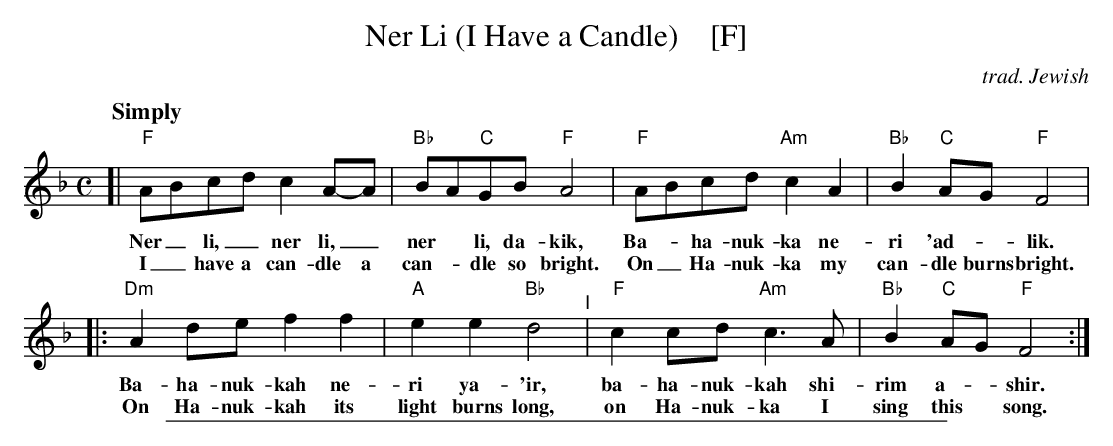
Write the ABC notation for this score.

X:1
T: Ner Li (I Have a Candle)    [F]
C: trad. Jewish
M: C
L: 1/8
Q: "Simply"
K: F
[| "F"ABcd c2A-A | "Bb"BA"C"GB "F"A4 | "F"ABcd "Am"c2A2 | "Bb"B2"C"AG "F"F4 |
w: Ner_ li,_ ner li,_ ner* li, da-kik, Ba-*ha-nuk-ka ne-ri 'ad-*lik.
w: I_ have a can-dle a can-_dle so bright. On_ Ha-nuk-ka my can-dle burns bright.
|: "Dm"A2de f2f2 | "A"e2e2 "Bb"d4 "^I"| "F"c2cd "Am"c3A | "Bb"B2"C"AG "F"F4 :|
w: Ba-ha-nuk-kah ne-ri ya-'ir, ba-ha-nuk-kah shi-rim a-_shir.
w: On Ha-nuk-kah its light burns long, on Ha-nuk-ka I sing this* song.
